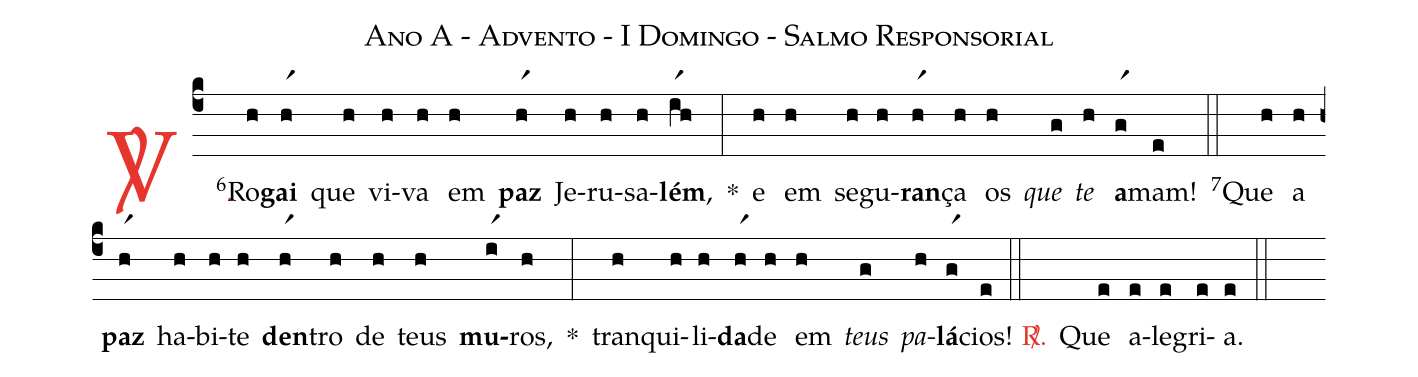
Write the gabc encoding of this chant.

name: Ano A - Advento - I Domingo - Salmo Responsorial;
%%
(c4)

<c><sp>V/</sp>.</c>() <v>\VSup{6}</v>Ro(h)<b>gai</b>(hr1) que(h) vi(h)va(h) em(h) <b>paz</b>(hr1) Je(h)ru(h)sa(h)<b>lém</b>,(ir1h) *(:)
e(h) em(h) se(h)gu(h)<b>ran</b>(hr1)ça(h) os(h) <i>que</i>(g) <i>te</i>(h) <b>a</b>(gr1)mam!(e)

(::)

<v>\VSup{7}</v>Que(h) a(h) <b>paz</b>(hr1) ha(h)bi(h)te(h) <b>den</b>(hr1)tro(h) de(h) teus(h) <b>mu</b>(ir1)ros,(h) *(:)
tran(h)qui(h)li(h)<b>da</b>(hr1)de(h) em(h) <i>teus</i>(g) <i>pa</i>(h)<b>lá</b>(gr1)cios!(e)

(::)

<c><sp>R/</sp>.</c>() Que(e) a(e)le(e)gri(e)a.(e)

(::)
